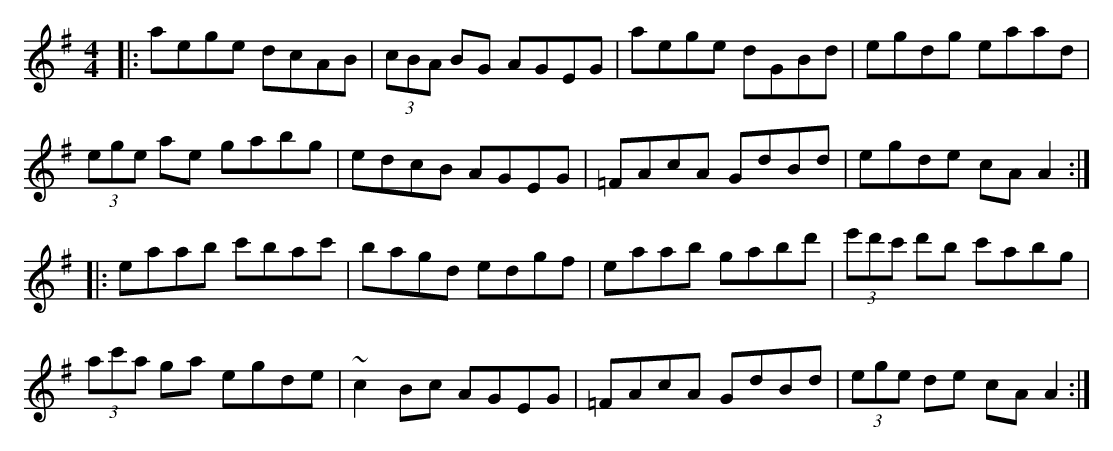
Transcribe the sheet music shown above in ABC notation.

X:1
M:4/4
K:Ador
|:aege dcAB|(3cBA BG AGEG|aege dGBd|egdg eaad|
(3ege ae gabg|edcB AGEG|=FAcA GdBd|egde cAA2:|
|:eaab c'bac'|bagd edgf|eaab gabd'|(3e'd'c' d'b c'abg|
(3ac'a ga egde|~c2Bc AGEG|=FAcA GdBd|(3ege de cAA2:|
